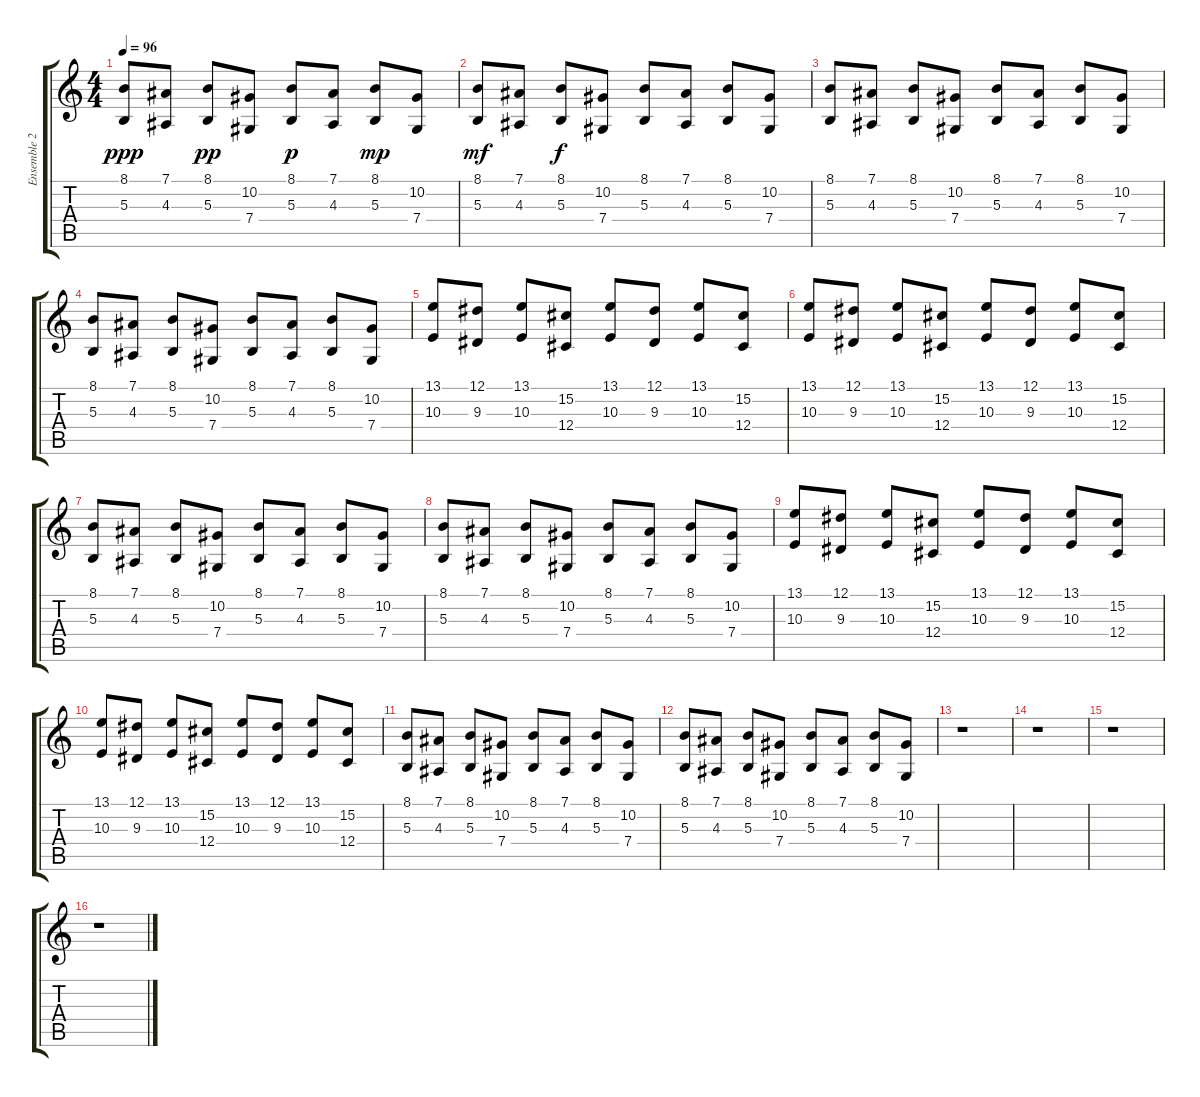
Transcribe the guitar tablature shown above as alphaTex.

\track ("Ensemble 2" "Ensemble 2") {instrument synthstrings1}
\staff {score tabs}
\tuning (Eb4 Bb3 Gb3 Db3 Ab2 Eb2) {hide}
\ts (4 4)
\tempo 96
\clef g2
\ks c
(8.1 5.3).8{dy ppp instrument synthstrings1} (7.1 4.3).8 (8.1 5.3).8{dy pp} (10.2 7.4).8 (8.1 5.3).8{dy p} (7.1 4.3).8 (8.1 5.3).8{dy mp} (10.2 7.4).8 |
(8.1 5.3).8{dy mf} (7.1 4.3).8 (8.1 5.3).8{dy f} (10.2 7.4).8 (8.1 5.3).8 (7.1 4.3).8 (8.1 5.3).8 (10.2 7.4).8 |
(8.1 5.3).8 (7.1 4.3).8 (8.1 5.3).8 (10.2 7.4).8 (8.1 5.3).8 (7.1 4.3).8 (8.1 5.3).8 (10.2 7.4).8 |
(8.1 5.3).8 (7.1 4.3).8 (8.1 5.3).8 (10.2 7.4).8 (8.1 5.3).8 (7.1 4.3).8 (8.1 5.3).8 (10.2 7.4).8 |
(13.1 10.3).8 (12.1 9.3).8 (13.1 10.3).8 (15.2 12.4).8 (13.1 10.3).8 (12.1 9.3).8 (13.1 10.3).8 (15.2 12.4).8 |
(13.1 10.3).8 (12.1 9.3).8 (13.1 10.3).8 (15.2 12.4).8 (13.1 10.3).8 (12.1 9.3).8 (13.1 10.3).8 (15.2 12.4).8 |
(8.1 5.3).8 (7.1 4.3).8 (8.1 5.3).8 (10.2 7.4).8 (8.1 5.3).8 (7.1 4.3).8 (8.1 5.3).8 (10.2 7.4).8 |
(8.1 5.3).8 (7.1 4.3).8 (8.1 5.3).8 (10.2 7.4).8 (8.1 5.3).8 (7.1 4.3).8 (8.1 5.3).8 (10.2 7.4).8 |
(13.1 10.3).8 (12.1 9.3).8 (13.1 10.3).8 (15.2 12.4).8 (13.1 10.3).8 (12.1 9.3).8 (13.1 10.3).8 (15.2 12.4).8 |
(13.1 10.3).8 (12.1 9.3).8 (13.1 10.3).8 (15.2 12.4).8 (13.1 10.3).8 (12.1 9.3).8 (13.1 10.3).8 (15.2 12.4).8 |
(8.1 5.3).8 (7.1 4.3).8 (8.1 5.3).8 (10.2 7.4).8 (8.1 5.3).8 (7.1 4.3).8 (8.1 5.3).8 (10.2 7.4).8 |
(8.1 5.3).8 (7.1 4.3).8 (8.1 5.3).8 (10.2 7.4).8 (8.1 5.3).8 (7.1 4.3).8 (8.1 5.3).8 (10.2 7.4).8 |
\section ("" "")
r.1 |
r.1 |
r.1 |
r.1
